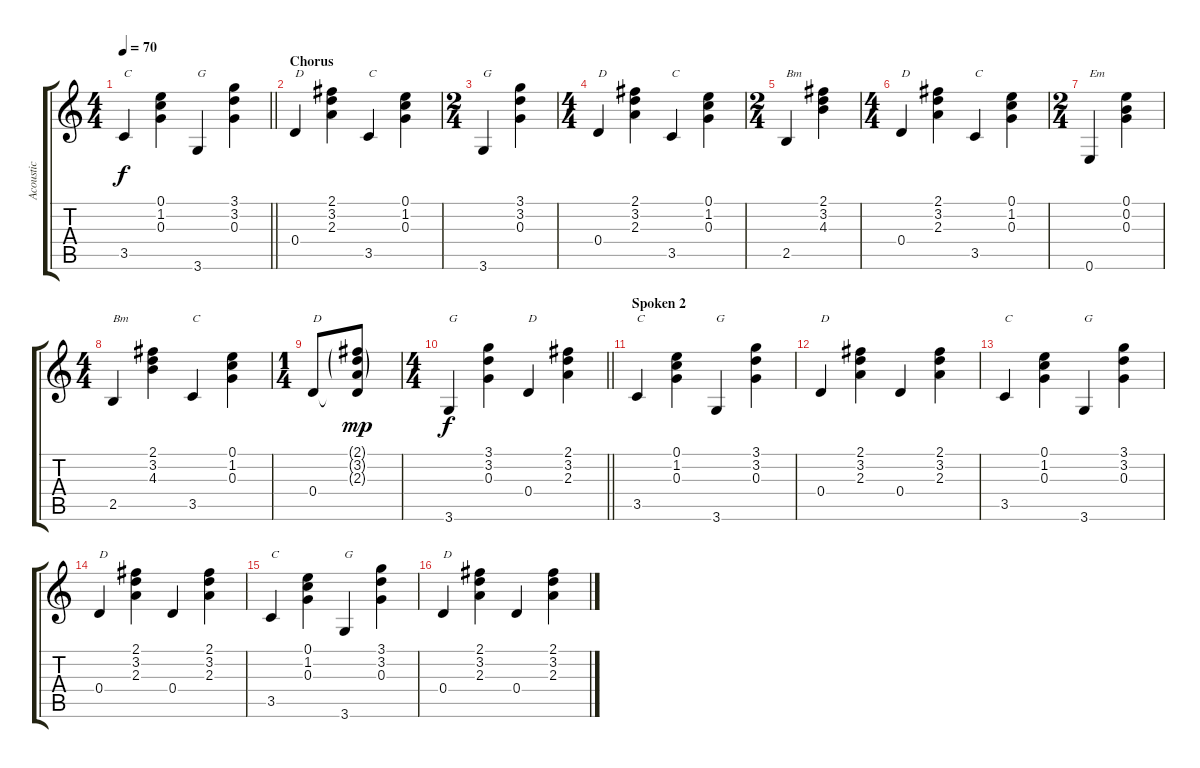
\track ("Acoustic" "Acoustic") {instrument acousticguitarsteel}
\staff {score tabs}
\tuning (E4 B3 G3 D3 A2 E2) {hide}
\ts (4 4)
\tempo 70
\clef g2
\barLineRight lightlight
\ks c
3.5.4{txt "C" dy f} (0.1 1.2 0.3).4 3.6.4{txt "G"} (3.1 3.2 0.3).4 |
\section ("" "Chorus")
0.4.4{txt "D"} (2.1 3.2 2.3).4 3.5.4{txt "C"} (0.1 1.2 0.3).4 |
\ts (2 4)
3.6.4{txt "G"} (3.1 3.2 0.3).4 |
\ts (4 4)
0.4.4{txt "D"} (2.1 3.2 2.3).4 3.5.4{txt "C"} (0.1 1.2 0.3).4 |
\ts (2 4)
2.5.4{txt "Bm"} (2.1 3.2 4.3).4 |
\ts (4 4)
0.4.4{txt "D"} (2.1 3.2 2.3).4 3.5.4{txt "C"} (0.1 1.2 0.3).4 |
\ts (2 4)
0.6.4{txt "Em"} (0.1 0.2 0.3).4 |
\ts (4 4)
2.5.4{txt "Bm"} (2.1 3.2 4.3).4 3.5.4{txt "C"} (0.1 1.2 0.3).4 |
\ts (1 4)
0.4.8{txt "D"} (2.1{g} 3.2{g} 2.3{g} 0.4{t}).8{dy mp} |
\ts (4 4)
\barLineRight lightlight
3.6.4{txt "G" dy f} (3.1 3.2 0.3).4 0.4.4{txt "D"} (2.1 3.2 2.3).4 |
\section ("" "Spoken 2")
3.5.4{txt "C"} (0.1 1.2 0.3).4 3.6.4{txt "G"} (3.1 3.2 0.3).4 |
0.4.4{txt "D"} (2.1 3.2 2.3).4 0.4.4 (2.1 3.2 2.3).4 |
3.5.4{txt "C"} (0.1 1.2 0.3).4 3.6.4{txt "G"} (3.1 3.2 0.3).4 |
0.4.4{txt "D"} (2.1 3.2 2.3).4 0.4.4 (2.1 3.2 2.3).4 |
3.5.4{txt "C"} (0.1 1.2 0.3).4 3.6.4{txt "G"} (3.1 3.2 0.3).4 |
0.4.4{txt "D"} (2.1 3.2 2.3).4 0.4.4 (2.1 3.2 2.3).4
